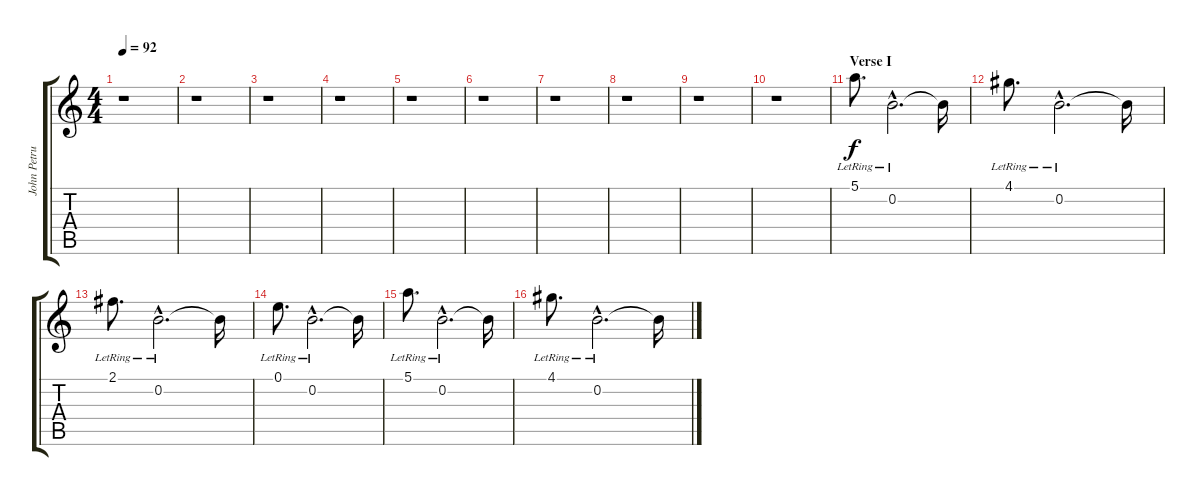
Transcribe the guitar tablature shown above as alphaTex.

\track ("John Petrucci (Clean)" "John Petru") {instrument acousticguitarsteel}
\staff {score tabs}
\tuning (E4 B3 G3 D3 A2 E2) {hide}
\ts (4 4)
\tempo 92
\clef g2
\ks c
r.1{dy f} |
r.1 |
r.1 |
r.1 |
r.1 |
r.1 |
r.1 |
r.1 |
r.1 |
r.1 |
\section ("" "Verse I")
5.1{lr}.8{d} 0.2{hac lr}.2{d} 0.2{t}.16 |
4.1{lr}.8{d} 0.2{hac lr}.2{d} 0.2{t}.16 |
2.1{lr}.8{d} 0.2{hac lr}.2{d} 0.2{t}.16 |
0.1{lr}.8{d} 0.2{hac lr}.2{d} 0.2{t}.16 |
5.1{lr}.8{d} 0.2{hac lr}.2{d} 0.2{t}.16 |
4.1{lr}.8{d} 0.2{hac lr}.2{d} 0.2{t}.16
